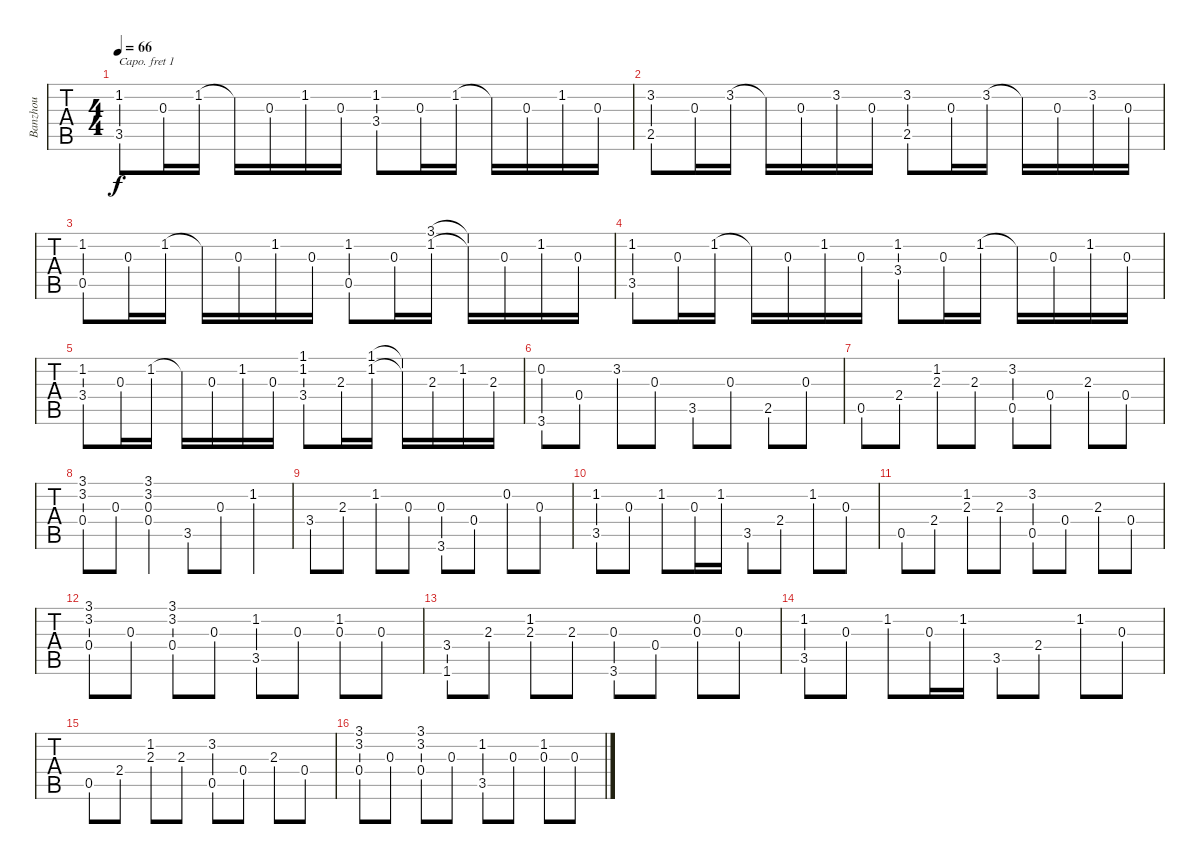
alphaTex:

\track ("Banzhou" "Banzhou") {instrument acousticguitarsteel}
\staff {tabs}
\capo 1
\tuning (E4 B3 G3 D3 A2 E2) {hide}
\ts (4 4)
\tempo 66
\clef g2
\ks c
(1.2 3.5).8{dy f} 0.3.16 1.2.16 1.2{t}.16 0.3.16 1.2.16 0.3.16 (1.2 3.4).8 0.3.16 1.2.16 1.2{t}.16 0.3.16 1.2.16 0.3.16 |
(3.2 2.5).8 0.3.16 3.2.16 3.2{t}.16 0.3.16 3.2.16 0.3.16 (3.2 2.5).8 0.3.16 3.2.16 3.2{t}.16 0.3.16 3.2.16 0.3.16 |
(1.2 0.5).8 0.3.16 1.2.16 1.2{t}.16 0.3.16 1.2.16 0.3.16 (1.2 0.5).8 0.3.16 (3.1 1.2).16 (3.1{t} 1.2{t}).16 0.3.16 1.2.16 0.3.16 |
(1.2 3.5).8 0.3.16 1.2.16 1.2{t}.16 0.3.16 1.2.16 0.3.16 (1.2 3.4).8 0.3.16 1.2.16 1.2{t}.16 0.3.16 1.2.16 0.3.16 |
(1.2 3.4).8 0.3.16 1.2.16 1.2{t}.16 0.3.16 1.2.16 0.3.16 (1.1 1.2 3.4).8 2.3.16 (1.1 1.2).16 (1.1{t} 1.2{t}).16 2.3.16 1.2.16 2.3.16 |
(0.2 3.6).8 0.4.8 3.2.8 0.3.8 3.5.8 0.3.8 2.5.8 0.3.8 |
0.5.8 2.4.8 (1.2 2.3).8 2.3.8 (3.2 0.5).8 0.4.8 2.3.8 0.4.8 |
(3.1 3.2 0.4).8 0.3.8 (3.1 3.2 0.3 0.4).4 3.5.8 0.3.8 1.2.4 |
3.4.8 2.3.8 1.2.8 0.3.8 (0.3 3.6).8 0.4.8 0.2.8 0.3.8 |
(1.2 3.5).8 0.3.8 1.2.8 0.3.16 1.2.16 3.5.8 2.4.8 1.2.8 0.3.8 |
0.5.8 2.4.8 (1.2 2.3).8 2.3.8 (3.2 0.5).8 0.4.8 2.3.8 0.4.8 |
(3.1 3.2 0.4).8 0.3.8 (3.1 3.2 0.4).8 0.3.8 (1.2 3.5).8 0.3.8 (1.2 0.3).8 0.3.8 |
(3.4 1.6).8 2.3.8 (1.2 2.3).8 2.3.8 (0.3 3.6).8 0.4.8 (0.2 0.3).8 0.3.8 |
(1.2 3.5).8 0.3.8 1.2.8 0.3.16 1.2.16 3.5.8 2.4.8 1.2.8 0.3.8 |
0.5.8 2.4.8 (1.2 2.3).8 2.3.8 (3.2 0.5).8 0.4.8 2.3.8 0.4.8 |
(3.1 3.2 0.4).8 0.3.8 (3.1 3.2 0.4).8 0.3.8 (1.2 3.5).8 0.3.8 (1.2 0.3).8 0.3.8
